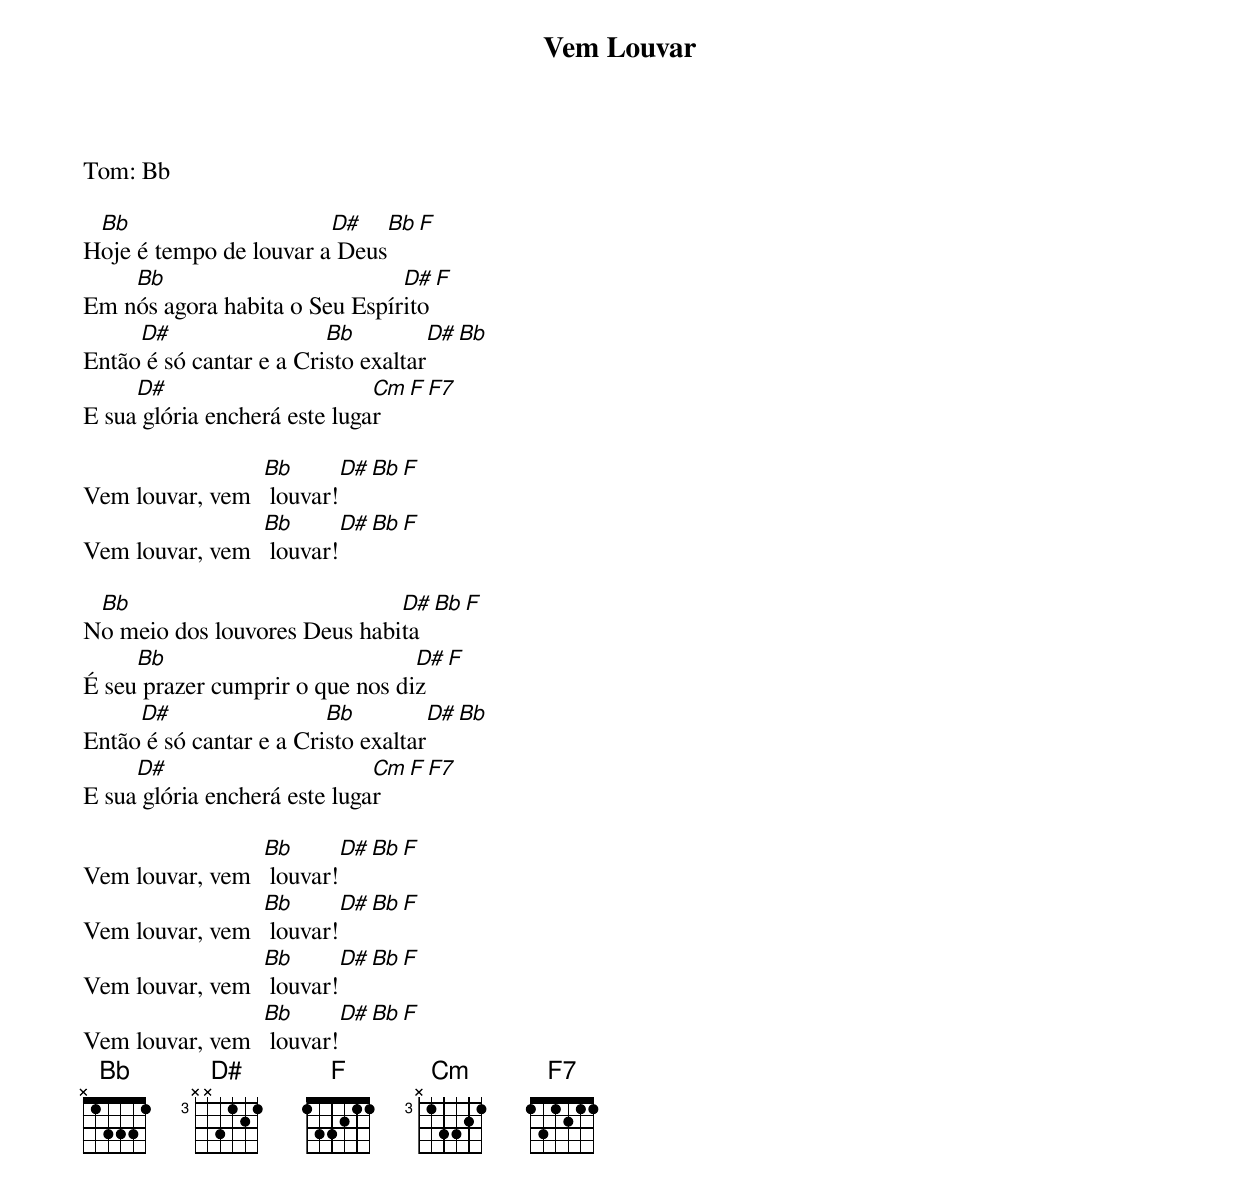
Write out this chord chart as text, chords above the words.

Vem Louvar
Tom: Bb

 Bb                     D#                        Bb      F
Hoje é tempo de louvar a Deus
    Bb                         D#                      F
Em nós agora habita o Seu Espírito
     D#                  Bb               D#             Bb
Então é só cantar e a Cristo exaltar
     D#                       Cm            F        F7
E sua glória encherá este lugar

                 Bb      D#         Bb    F
Vem louvar, vem   louvar!
                 Bb      D#         Bb    F
Vem louvar, vem   louvar!

 Bb                           D#                      Bb       F
No meio dos louvores Deus habita
     Bb                          D#                       F
É seu prazer cumprir o que nos diz
     D#                  Bb               D#             Bb
Então é só cantar e a Cristo exaltar
     D#                       Cm            F        F7
E sua glória encherá este lugar

                 Bb      D#         Bb    F
Vem louvar, vem   louvar!
                 Bb      D#         Bb    F
Vem louvar, vem   louvar!
                 Bb      D#         Bb    F
Vem louvar, vem   louvar!
                 Bb      D#         Bb    F
Vem louvar, vem   louvar!
